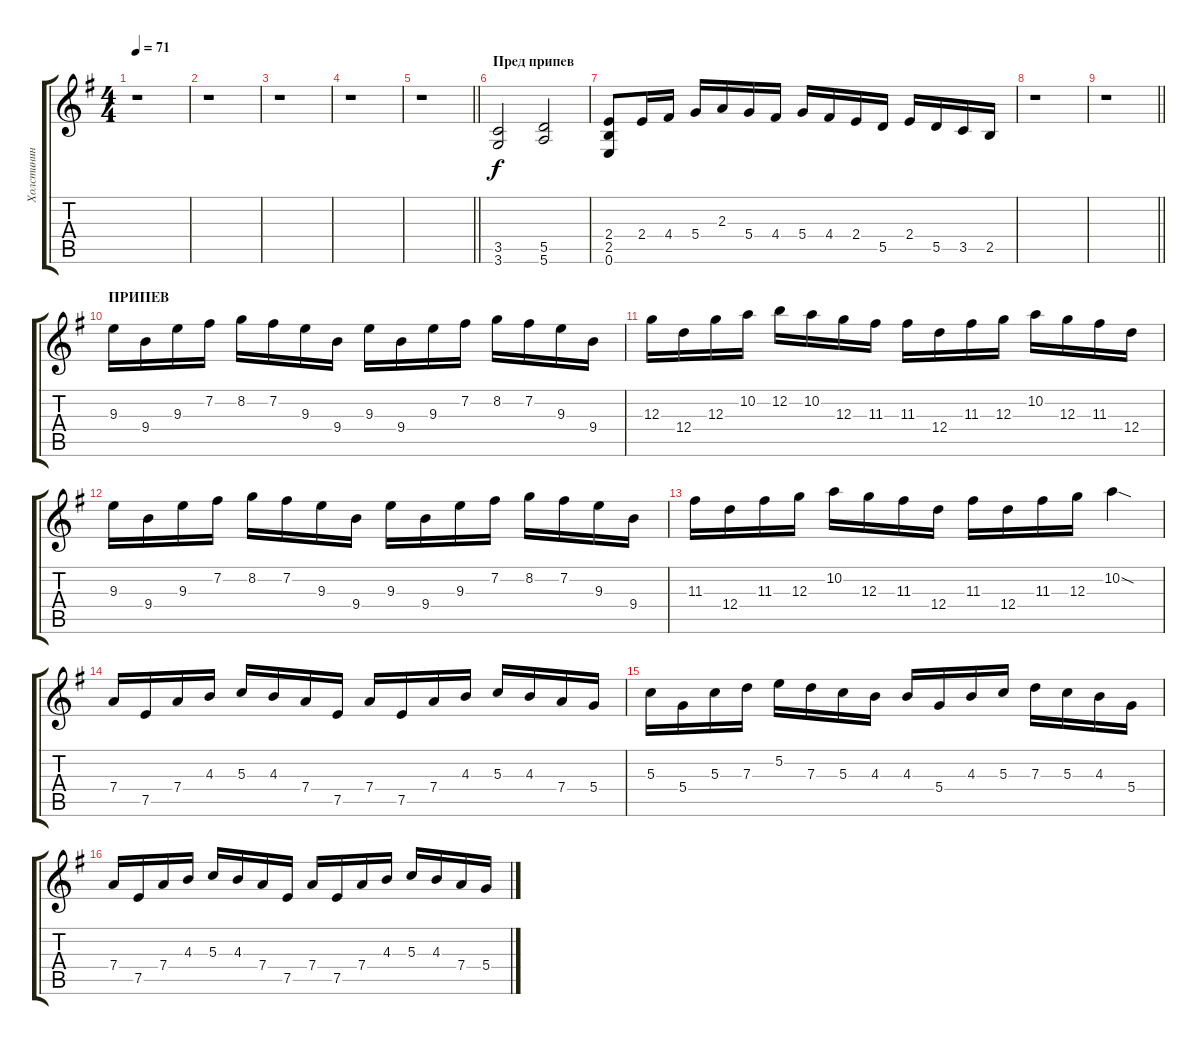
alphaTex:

\track ("Холстинин" "Холстинин") {instrument distortionguitar}
\staff {score tabs}
\tuning (E4 B3 G3 D3 A2 E2) {hide}
\ts (4 4)
\tempo 71
\clef g2
\ks eminor
r.1{dy f} |
r.1 |
r.1 |
r.1 |
\barLineRight lightlight
r.1 |
\section ("" "Пред припев")
(3.5 3.6).2 (5.5 5.6).2 |
(2.4 2.5 0.6).8 2.4.16 4.4.16 5.4.16 2.3.16 5.4.16 4.4.16 5.4.16 4.4.16 2.4.16 5.5.16 2.4.16 5.5.16 3.5.16 2.5.16 |
r.1 |
\barLineRight lightlight
r.1 |
\section ("" "ПРИПЕВ")
9.3.16 9.4.16 9.3.16 7.2.16 8.2.16 7.2.16 9.3.16 9.4.16 9.3.16 9.4.16 9.3.16 7.2.16 8.2.16 7.2.16 9.3.16 9.4.16 |
12.3.16 12.4.16 12.3.16 10.2.16 12.2.16 10.2.16 12.3.16 11.3.16 11.3.16 12.4.16 11.3.16 12.3.16 10.2.16 12.3.16 11.3.16 12.4.16 |
9.3.16 9.4.16 9.3.16 7.2.16 8.2.16 7.2.16 9.3.16 9.4.16 9.3.16 9.4.16 9.3.16 7.2.16 8.2.16 7.2.16 9.3.16 9.4.16 |
11.3.16 12.4.16 11.3.16 12.3.16 10.2.16 12.3.16 11.3.16 12.4.16 11.3.16 12.4.16 11.3.16 12.3.16 10.2{sod}.4 |
7.4.16 7.5.16 7.4.16 4.3.16 5.3.16 4.3.16 7.4.16 7.5.16 7.4.16 7.5.16 7.4.16 4.3.16 5.3.16 4.3.16 7.4.16 5.4.16 |
5.3.16 5.4.16 5.3.16 7.3.16 5.2.16 7.3.16 5.3.16 4.3.16 4.3.16 5.4.16 4.3.16 5.3.16 7.3.16 5.3.16 4.3.16 5.4.16 |
7.4.16 7.5.16 7.4.16 4.3.16 5.3.16 4.3.16 7.4.16 7.5.16 7.4.16 7.5.16 7.4.16 4.3.16 5.3.16 4.3.16 7.4.16 5.4.16
